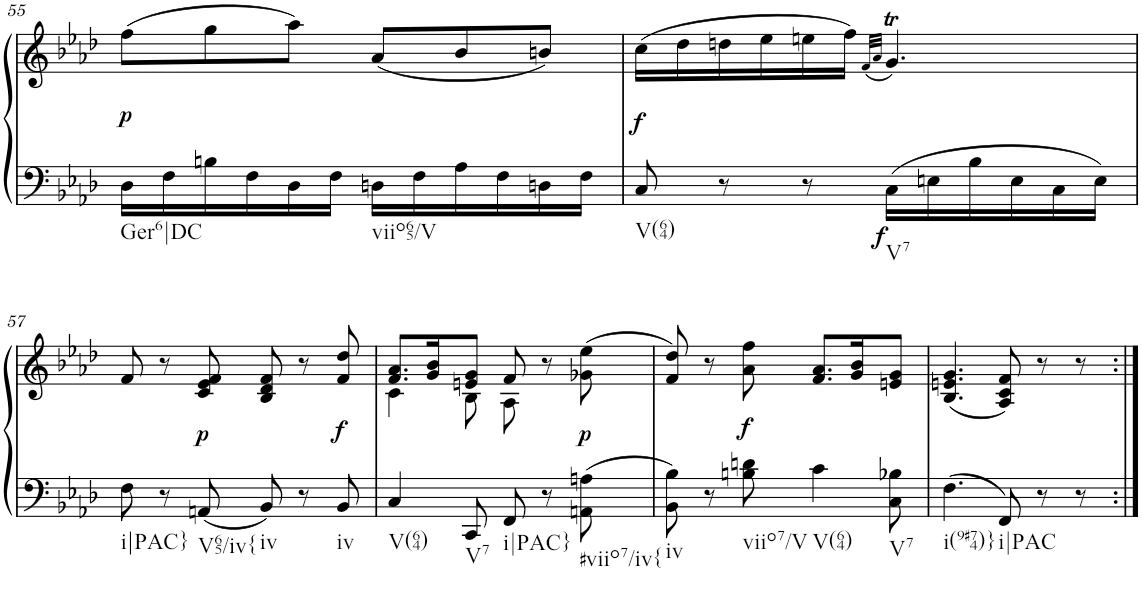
**kern	**kern	**dynam
*part1	*part1	*part1
*staff2	*staff1	*staff1/2
*I"Klavier linke Hand	*	*
!!LO:PB:g=z
*clefF4	*clefF4	*
*k[b-e-a-d-]	*k[b-e-a-d-]	*
*M6/8	*M6/8	*
=55	=55	=55
!LO:TX:b:t=Ger6|DC	!	!
!	!	!LO:DY:b
16D-\LL	(8ff\L	p
16F\	.	.
16Bn\	8gg\	.
16F\	.	.
16D-\	8aa-\J)	.
16F\JJ	.	.
!LO:TX:b:t=viio65/V	!	!
16Dn\LL	(8a-/L	.
16F\	.	.
16A-\	8b-/	.
16F\	.	.
16Dn\	8bn/J)	.
16F\JJ	.	.
=56	=56	=56
!LO:TX:b:t=V(64)	!	!
!	!	!LO:DY:b
8C/	(16cc\LL	f
.	16dd-\	.
8r	16ddn\	.
.	16ee-\	.
8r	16een\	.
.	16ff\JJ)	.
.	(32qf/LLL	.
.	32qa-/JJJ	.
!LO:TX:b:t=V7	!	!
!	!	!LO:DY:b=2
16C\LL	4.gt/)	f
16En\	.	.
16B-\	.	.
16E\	.	.
16C\	.	.
16E\JJ	.	.
!!LO:LB:g=z
=57	=57	=57
!LO:TX:b:t=i|PAC}	!	!
8F\	8f/	.
8r	8r	.
!LO:TX:b:t=V65/iv{	!	!
!	!	!LO:DY:b
8AAn/	8c/ 8e-/ 8f/	p
!LO:TX:b:t=iv	!	!
8BB-/	8B-/ 8d-/ 8f/	.
8r	8r	.
!LO:TX:b:t=iv	!	!
!	!	!LO:DY:b
8BB-/	8f/ 8dd-/	f
=58	=58	=58
*	*^	*
!LO:TX:b:t=V(64)	!	!	!
4C/	8.f/ 8.a-/L	4c\	.
.	16g/ 16b-/K	.	.
!LO:TX:b:t=V7	!	!	!
8CC/	8en/ 8g/J	8B-\	.
!LO:TX:b:t=i|PAC}	!	!	!
8FF/	8f/	8A-\	.
8r	8r	4ryy	.
!LO:TX:b:t=#viio7/iv{	!	!	!
!	!	!	!LO:DY:b
8AAn\ 8An\	(8g-X\ 8ee-\	.	p
*	*v	*v	*
=59	=59	=59
!LO:TX:b:t=iv	!	!
8BB-\ 8B-\	8f/ 8dd-/)	.
8r	8r	.
!LO:TX:b:t=viio7/V	!	!
!	!	!LO:DY:b
8Bn\ 8dn\	8a-\ 8ff\	f
!LO:TX:b:t=V(64)	!	!
4c\	8.f/ 8.a-/L	.
.	16g/ 16b-/K	.
!LO:TX:b:t=V7	!	!
8C\ 8B-X\	8en/ 8g/J	.
=60	=60	=60
!LO:TX:b:t=i(9#74)}	!	!
4.F\	(4.B-/ 4.en/ 4.g/	.
!LO:TX:b:t=i|PAC	!	!
8FF/	8A-/ 8c/ 8f/)	.
8r	8r	.
8r	8r	.
=:|!	=:|!	=:|!
*-	*-	*-
